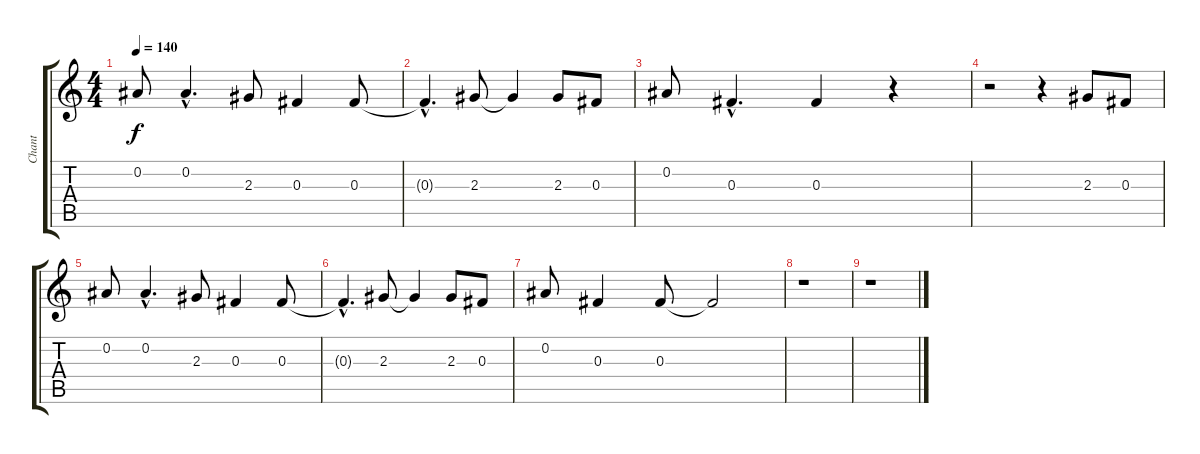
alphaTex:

\track ("Chant" "Chant") {instrument acousticguitarnylon}
\staff {score tabs}
\tuning (Eb4 Bb3 Gb3 Db3 Ab2 Eb2) {hide}
\ts (4 4)
\tempo 140
\clef g2
\ks c
0.2.8{dy f} 0.2{hac}.4{d} 2.3.8 0.3.4 0.3.8 |
0.3{hac t}.4{d} 2.3.8 2.3{t}.4 2.3.8 0.3.8 |
0.2.8 0.3{hac}.4{d} 0.3.4 r.4 |
r.2 r.4 2.3.8 0.3.8 |
0.2.8 0.2{hac}.4{d} 2.3.8 0.3.4 0.3.8 |
0.3{hac t}.4{d} 2.3.8 2.3{t}.4 2.3.8 0.3.8 |
0.2.8 0.3.4 0.3.8 0.3{t}.2 |
r.1 |
r.1
